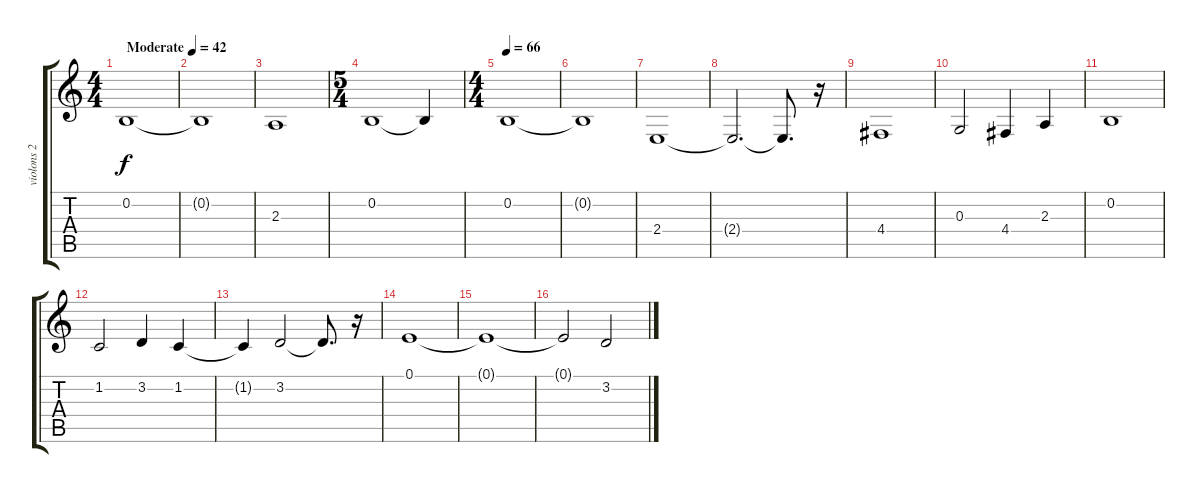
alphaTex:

\track ("violons 2" "violons 2") {instrument stringensemble1}
\staff {score tabs}
\tuning (E4 B3 G3 D3 A2 E2) {hide}
\ts (4 4)
\tempo (42 "Moderate")
\clef g2
\ks c
0.2.1{dy f instrument stringensemble1} |
0.2{t}.1 |
2.3.1 |
\ts (5 4)
0.2.1 0.2{t}.4 |
\ts (4 4)
\tempo 66
0.2.1{volume 16} |
0.2{t}.1 |
2.4.1{volume 8} |
2.4{t}.2{d} 2.4{t}.8{d} r.16 |
4.4.1 |
0.3.2{volume 8} 4.4.4{volume 9} 2.3.4{volume 10} |
0.2.1{volume 11} |
1.2.2 3.2.4 1.2.4 |
1.2{t}.4 3.2.2 3.2{t}.8{d} r.16 |
0.1.1 |
0.1{t}.1 |
0.1{t}.2 3.2.2
